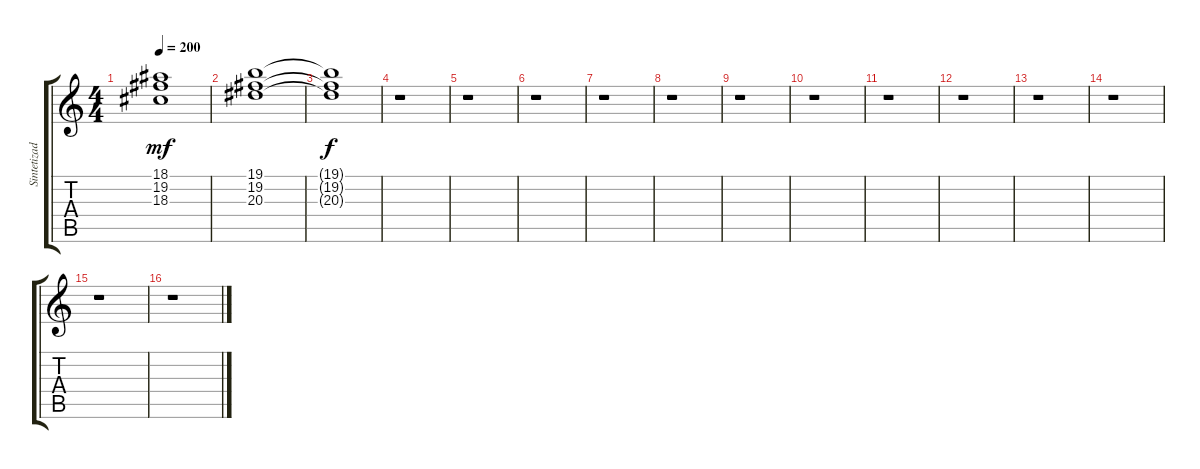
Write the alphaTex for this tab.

\track ("Sintetizador 3" "Sintetizad") {instrument stringensemble1}
\staff {score tabs}
\tuning (E4 B3 G3 D3 A2 E2) {hide}
\ts (4 4)
\tempo 200
\clef g2
\ks c
(18.1 19.2 18.3).1{dy mf} |
(19.1 19.2 20.3).1 |
(19.1{t} 19.2{t} 20.3{t}).1{dy f} |
r.1 |
r.1 |
r.1 |
r.1 |
r.1 |
r.1 |
r.1 |
r.1 |
r.1 |
r.1 |
r.1 |
r.1 |
r.1
